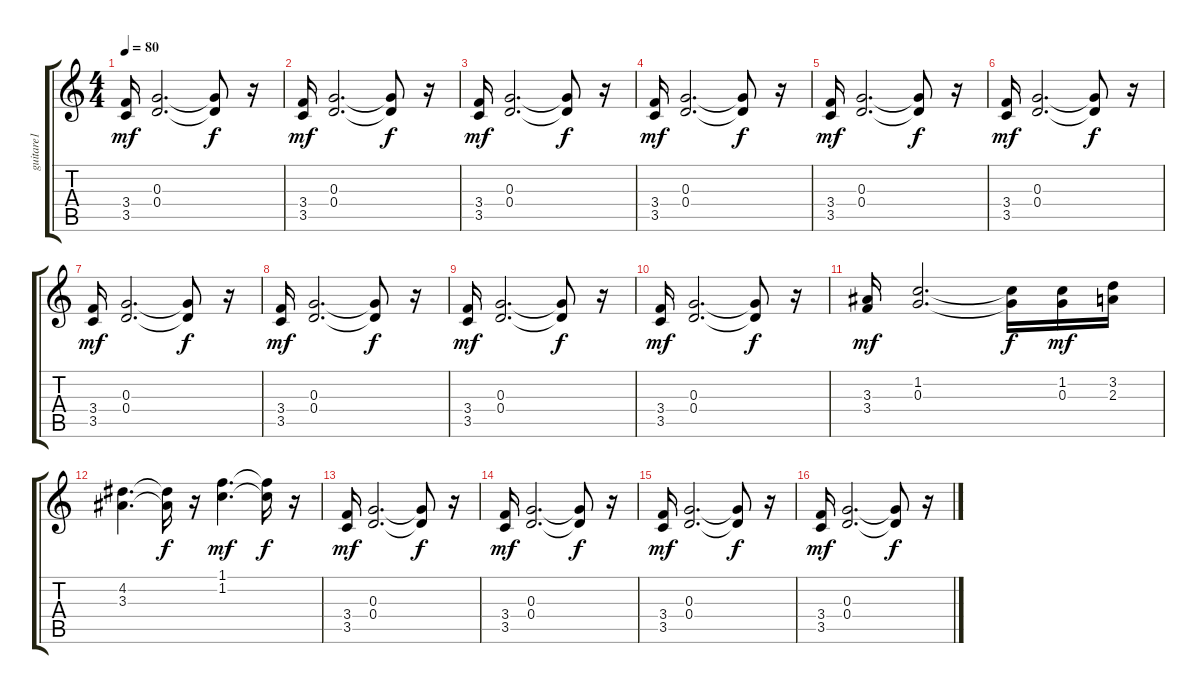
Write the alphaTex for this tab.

\track ("guitare1" "guitare1") {instrument acousticguitarnylon}
\staff {score tabs}
\tuning (E4 B3 G3 D3 A2 E2) {hide}
\ts (4 4)
\tempo 80
\clef g2
\ks c
(3.4 3.5).16{dy mf} (0.3 0.4).2{d} (0.3{t} 0.4{t}).8{dy f} r.16 |
(3.4 3.5).16{dy mf} (0.3 0.4).2{d} (0.3{t} 0.4{t}).8{dy f} r.16 |
(3.4 3.5).16{dy mf} (0.3 0.4).2{d} (0.3{t} 0.4{t}).8{dy f} r.16 |
(3.4 3.5).16{dy mf} (0.3 0.4).2{d} (0.3{t} 0.4{t}).8{dy f} r.16 |
(3.4 3.5).16{dy mf} (0.3 0.4).2{d} (0.3{t} 0.4{t}).8{dy f} r.16 |
(3.4 3.5).16{dy mf} (0.3 0.4).2{d} (0.3{t} 0.4{t}).8{dy f} r.16 |
(3.4 3.5).16{dy mf} (0.3 0.4).2{d} (0.3{t} 0.4{t}).8{dy f} r.16 |
(3.4 3.5).16{dy mf} (0.3 0.4).2{d} (0.3{t} 0.4{t}).8{dy f} r.16 |
(3.4 3.5).16{dy mf} (0.3 0.4).2{d} (0.3{t} 0.4{t}).8{dy f} r.16 |
(3.4 3.5).16{dy mf} (0.3 0.4).2{d} (0.3{t} 0.4{t}).8{dy f} r.16 |
(3.3 3.4).16{dy mf} (1.2 0.3).2{d} (1.2{t} 0.3{t}).16{dy f} (1.2 0.3).16{dy mf} (3.2 2.3).16 |
(4.2 3.3).4{d} (4.2{t} 3.3{t}).16{dy f} r.16 (1.1 1.2).4{d dy mf} (1.1{t} 1.2{t}).16{dy f} r.16 |
(3.4 3.5).16{dy mf} (0.3 0.4).2{d} (0.3{t} 0.4{t}).8{dy f} r.16 |
(3.4 3.5).16{dy mf} (0.3 0.4).2{d} (0.3{t} 0.4{t}).8{dy f} r.16 |
(3.4 3.5).16{dy mf} (0.3 0.4).2{d} (0.3{t} 0.4{t}).8{dy f} r.16 |
(3.4 3.5).16{dy mf} (0.3 0.4).2{d} (0.3{t} 0.4{t}).8{dy f} r.16
